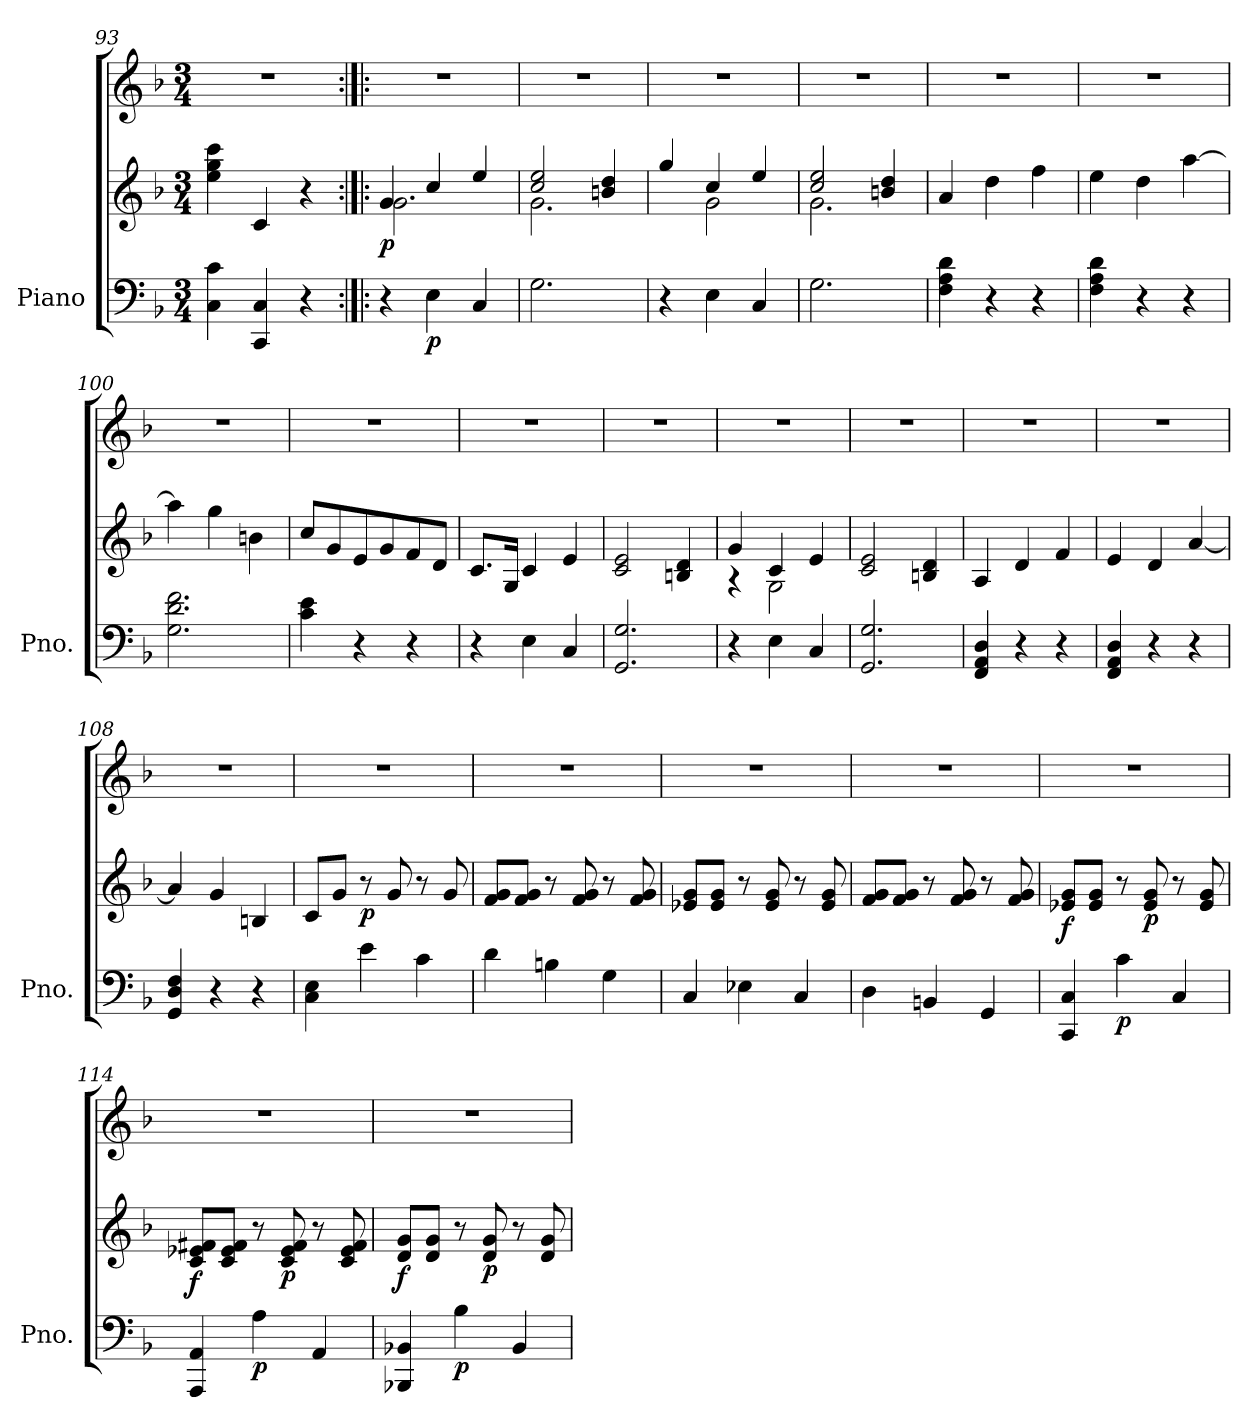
**kern	**kern	**kern	**dynam
*part1	*part1	*part1	*part1
*staff3	*staff2	*staff1	*staff1/2/3
*I"Piano	*	*	*
*I'Pno.	*	*	*
*clefF4	*clefG2	*clefG2	*
*k[b-]	*k[b-]	*k[b-]	*
*M3/4	*M3/4	*M3/4	*
=93	=93	=93	=93
4C\ 4c\	4ee\ 4gg\ 4ccc\	2.r	.
4CC/ 4C/	4c/	.	.
4r	4r	.	.
=94:|!|:	=94:|!|:	=94:|!|:	=94:|!|:
*	*^	*	*
!	!	!	!	!LO:DY:b=2
4r	4g/	2.g\	2.r	p
!	!	!	!	!LO:DY:b=3
4E\	4cc/	.	.	p
4C/	4ee/	.	.	.
!!LO:LB:g=z
=95	=95	=95	=95	=95
2.G\	2cc/ 2ee/	2.g\	2.r	.
.	4bn/ 4dd/	.	.	.
=96	=96	=96	=96	=96
4r	4gg/	4ryy	2.r	.
4E\	4cc/	2g\	.	.
4C/	4ee/	.	.	.
=97	=97	=97	=97	=97
2.G\	2cc/ 2ee/	2.g\	2.r	.
.	4bn/ 4dd/	.	.	.
*	*v	*v	*	*
=98	=98	=98	=98
4F\ 4A\ 4d\	4a/	2.r	.
4r	4dd\	.	.
4r	4ff\	.	.
=99	=99	=99	=99
4F\ 4A\ 4d\	4ee\	2.r	.
4r	4dd\	.	.
4r	[4aa\	.	.
=100	=100	=100	=100
2.G\ 2.d\ 2.f\	4aa\]	2.r	.
.	4gg\	.	.
.	4bn\	.	.
=101	=101	=101	=101
4c\ 4e\	8cc/L	2.r	.
.	8g/	.	.
4r	8e/	.	.
.	8g/	.	.
4r	8f/	.	.
.	8d/J	.	.
=102	=102	=102	=102
4r	8.c/L	2.r	.
.	16G/Jk	.	.
4E\	4c/	.	.
4C/	4e/	.	.
=103	=103	=103	=103
2.GG/ 2.G/	2c/ 2e/	2.r	.
.	4Bn/ 4d/	.	.
=104	=104	=104	=104
*	*^	*	*
4r	4g/	4r	2.r	.
4E\	4c/	2G\	.	.
4C/	4e/	.	.	.
*	*v	*v	*	*
=105	=105	=105	=105
2.GG/ 2.G/	2c/ 2e/	2.r	.
.	4Bn/ 4d/	.	.
!!LO:PB:g=z
=106	=106	=106	=106
4FF/ 4AA/ 4D/	4A/	2.r	.
4r	4d/	.	.
4r	4f/	.	.
=107	=107	=107	=107
4FF/ 4AA/ 4D/	4e/	2.r	.
4r	4d/	.	.
4r	[4a/	.	.
=108	=108	=108	=108
4GG/ 4D/ 4F/	4a/]	2.r	.
4r	4g/	.	.
4r	4Bn/	.	.
=109	=109	=109	=109
4C\ 4E\	8c/L	2.r	.
.	8g/J	.	.
!	!	!	!LO:DY:b=2
4e<\	8r	.	p
.	8g/	.	.
4c\	8r	.	.
.	8g/	.	.
=110	=110	=110	=110
4d\	8f/ 8g/L	2.r	.
.	8f/ 8g/J	.	.
4Bn<\	8r	.	.
.	8f/ 8g/	.	.
4G\	8r	.	.
.	8f/ 8g/	.	.
=111	=111	=111	=111
4C/	8e-X/ 8g/L	2.r	.
.	8e-/ 8g/J	.	.
4E-X<\	8r	.	.
.	8e-/ 8g/	.	.
4C/	8r	.	.
.	8e-/ 8g/	.	.
=112	=112	=112	=112
4D\	8f/ 8g/L	2.r	.
.	8f/ 8g/J	.	.
4BBn/	8r	.	.
.	8f/ 8g/	.	.
4GG/	8r	.	.
.	8f/ 8g/	.	.
=113	=113	=113	=113
!	!	!	!LO:DY:b=2
4CC/ 4C/	8e-X/ 8g/L	2.r	f
.	8e-/ 8g/J	.	.
!	!	!	!LO:DY:b=3
4c\	8r	.	p
!	!	!	!LO:DY:b=2
.	8e-/ 8g/	.	p
4C/	8r	.	.
.	8e-/ 8g/	.	.
!!LO:LB:g=z
=114	=114	=114	=114
!	!	!	!LO:DY:b=2
4AAA/ 4AA/	8c/ 8e-X/ 8f#X/L	2.r	f
.	8c/ 8e-/ 8f#/J	.	.
!	!	!	!LO:DY:b=3
4A\	8r	.	p
!	!	!	!LO:DY:b=2
.	8c/ 8e-/ 8f#/	.	p
4AA/	8r	.	.
.	8c/ 8e-/ 8f#/	.	.
=115	=115	=115	=115
!	!	!	!LO:DY:b=2
4BBB-X/ 4BB-X/	8d/ 8g/L	2.r	f
.	8d/ 8g/J	.	.
!	!	!	!LO:DY:b=3
4B-\	8r	.	p
!	!	!	!LO:DY:b=2
.	8d/ 8g/	.	p
4BB-/	8r	.	.
.	8d/ 8g/	.	.
=	=	=	=
*-	*-	*-	*-
